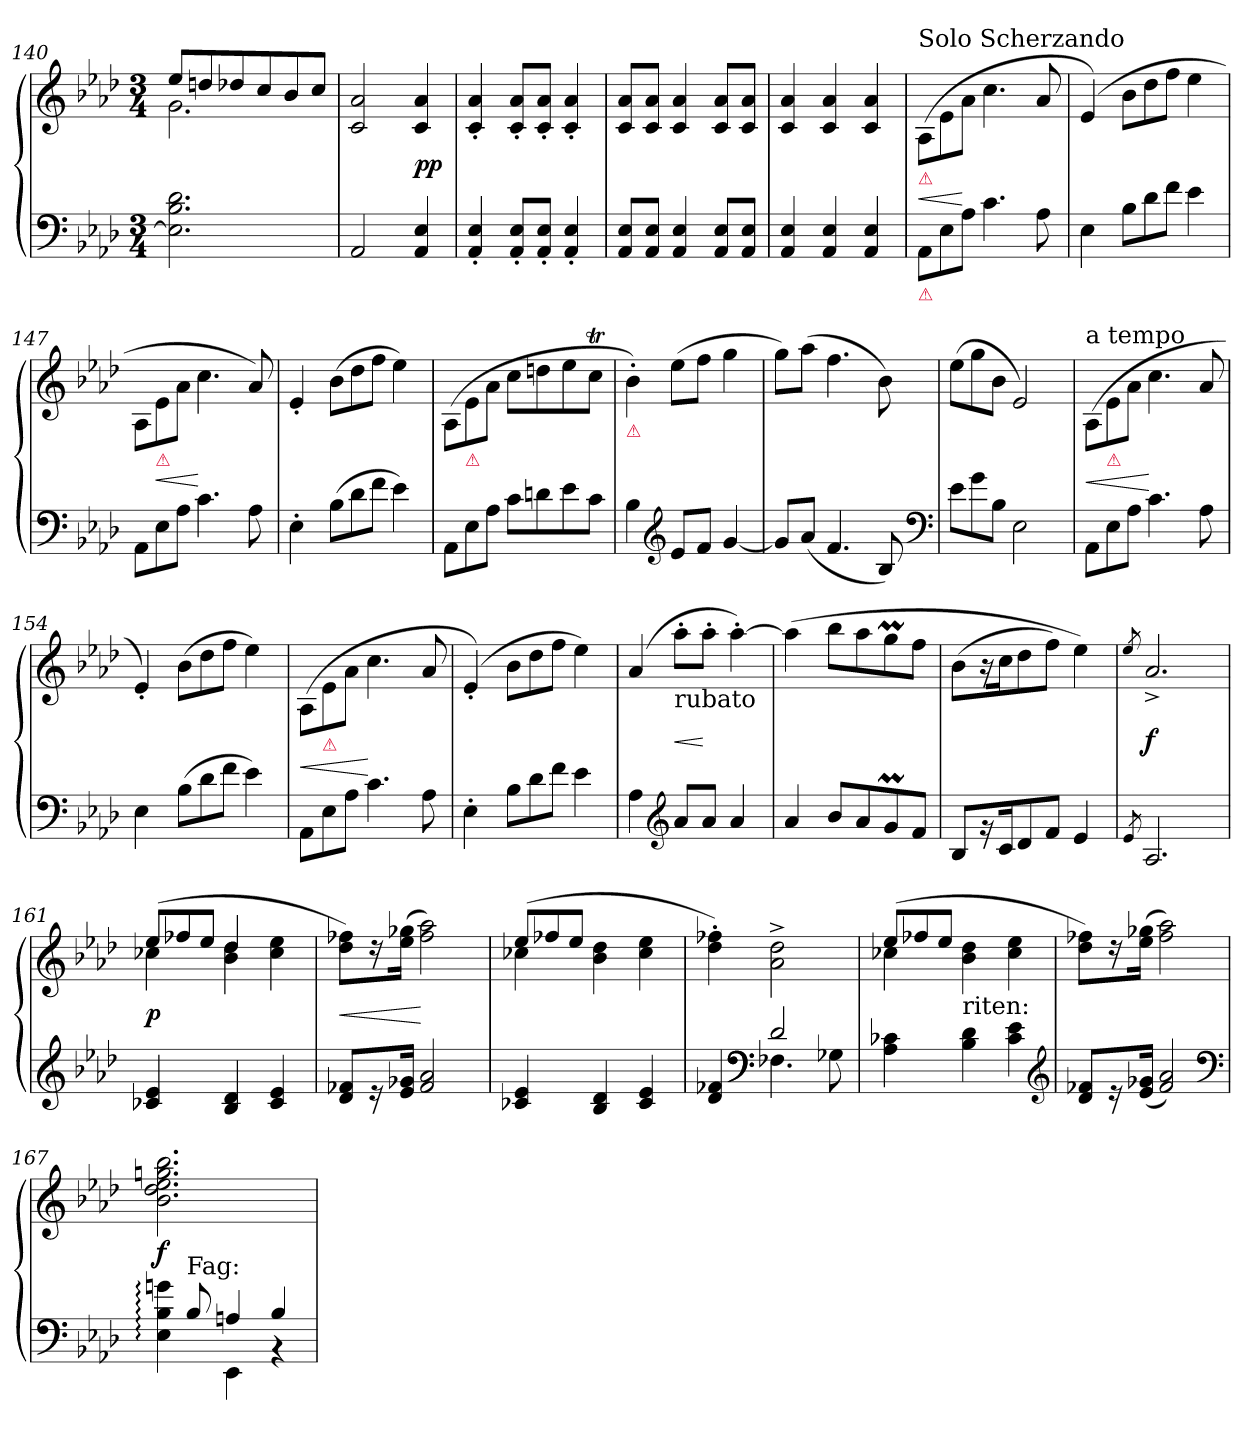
**kern	**kern	**dynam
*part1	*part1	*part1
*staff2	*staff1	*staff1/2
*clefF4	*clefG2	*
*k[b-e-a-d-]	*k[b-e-a-d-]	*
*f:	*f:	*
*M3/4	*M3/4	*
=140	=140	=140
*	*^	*
2.E-!] 2.B-! 2.d-!	8ee-!L	2.g!	.
.	8ddn!	.	.
.	8dd-X!	.	.
.	8cc!	.	.
.	8b-!	.	.
.	8cc!J	.	.
*	*v	*v	*
=141	=141	=141
2AA-!	2c! 2a-!	.
4AA-! 4E-!	4c! 4a-!	pp
=142	=142	=142
4AA-!'< 4E-!'<	4c!'< 4a-!'<	.
8AA-!'< 8E-!'<L	8c!'< 8a-!'<L	.
8AA-!'< 8E-!'<J	8c!'< 8a-!'<J	.
4AA-!'< 4E-!'<	4c!'< 4a-!'<	.
=143	=143	=143
8AA-! 8E-!L	8c! 8a-!L	.
8AA-! 8E-!J	8c! 8a-!J	.
4AA-! 4E-!	4c! 4a-!	.
8AA-! 8E-!L	8c! 8a-!L	.
8AA-! 8E-!J	8c! 8a-!J	.
=144	=144	=144
4AA-! 4E-!	4c! 4a-!	.
4AA-! 4E-!	4c! 4a-!	.
4AA-! 4E-!	4c! 4a-!	.
=145	=145	=145
*Xtuplet	*Xtuplet	*
!	!LO:TX:a:t=Solo Scherzando	!
!	!LO:TX:b:color=crimson:t=⚠	!
!LO:TX:b:color=crimson:t=⚠	!	!
12AA-\L	(>12A-/L	<
12E-	12e-\	.
12A-J	12a-\J	[
4.c	4.cc	.
8A-	8a-	.
=146	=146	=146
4E-	(>4e-)	.
12B-L	12b-L	.
12d-	12dd-	.
12fJ	12ffJ	.
4e-	4ee-	.
=147	=147	=147
12AA-L	12A-/L	.
!	!LO:TX:b:color=crimson:t=⚠	!
12E-	12e-\	<
12A-J	12a-\J	.
4.c	4.cc	[
8A-	8a-)	.
=148	=148	=148
4E-'>	4e-'<	.
(>12B-L	(>12b-L	.
12d-	12dd-	.
12fJ	12ffJ	.
4e-)	4ee-)	.
=149	=149	=149
12AA-L	(>12A-/L	.
!	!LO:TX:b:color=crimson:t=⚠	!
12E-	12e-\	.
12A-J	12a-\J	.
8cL	8ccL	.
8dn	8ddn	.
8e-	8ee-	.
8cJ	8ccTJ	.
=150	=150	=150
!	!LO:TX:b:color=crimson:t=⚠	!
4B-	4b-'>)	.
*clefG2	*	*
8e-L	(>8ee-L	.
8fJ	8ffJ	.
[4g	4gg	.
=151	=151	=151
8gL]	8ggL)	.
(<8a-J	(>8aa-J	.
4.f	4.ff	.
8B-)	8b-)	.
*clefF4	*	*
=152	=152	=152
12e-L	(>12ee-L	.
12g	12gg	.
12B-J	12b-J	.
2E-	2e-)	.
=153	=153	=153
!	!LO:TX:a:t=a tempo	!
12AA-L	(>12A-/L	<
!	!LO:TX:b:color=crimson:t=⚠	!
12E-	12e-\	.
12A-J	12a-\J	.
4.c	4.cc	[
8A-	8a-	.
=154	=154	=154
4E-	4e-'<)	.
(>12B-L	(12b-L	.
12d-	12dd-	.
12fJ	12ffJ	.
4e-)	4ee-)	.
=155	=155	=155
12AA-L	(>12A-/L	<
!	!LO:TX:b:color=crimson:t=⚠	!
12E-	12e-\	.
12A-J	12a-\J	.
4.c	4.cc	[
8A-	8a-	.
=156	=156	=156
4E-'>	(>4e-'<)	.
12B-L	12b-L	.
12d-	12dd-	.
12fJ	12ffJ	.
4e-	4ee-)	.
=157	=157	=157
4A-	(>4a-	.
*clefG2	*	*
!	!LO:TX:b:t=rubato	!
8a-L	8aa-'>L	<
8a-J	8aa-'>J	[
4a-	[4aa-'>)	.
=158	=158	=158
4a-	(>4aa-]	.
8b-L	8bb-L	.
8a-	8aa-	.
8gm	8ggm	.
8fJ	8ffJ	.
=159	=159	=159
8B-L	(>8b-L	.
16rg	16r	.
16cK	16ccK	.
8d-	8dd-	.
8fJ	8ffJ)	.
4e-	4ee-)	.
=160	=160	=160
8qe-/	8qee-/	.
2.A-	2.a-^<	f
=161	=161	=161
*	*^	*
4c-X 4e-	(>12ee-L	4cc-X	p
.	12ff-X	.	.
.	12ee-J	.	.
4B- 4d-	4dd-	4b- 4dd-	.
4c- 4e-	4ryy	4cc- 4ee-	.
*	*v	*v	*
=162	=162	=162
8d- 8f-XL	8dd- 8ff-XL)	<
16r	16r	.
16e- 16g-XJk	(>16ee- 16gg-XJk	.
2f- 2a-	2ff- 2aa-)	[
=163	=163	=163
*	*^	*
4c-X 4e-	(>12ee-L	4cc-X	.
.	12ff-X	.	.
.	12ee-J	.	.
4B- 4d-	4ryy	4b- 4dd-	.
4c- 4e-	4ryy	4cc- 4ee-	.
*	*v	*v	*
=164	=164	=164
*^	*	*
4ryy	4d-/ 4f-X/	4dd-'> 4ff-X'>)	.
*clefF4	*	*	*
2d-	4.F-X	2a-^> 2dd-^>	.
.	8G-X	.	.
*v	*v	*	*
=165	=165	=165
*	*^	*
4A- 4c-X	(>12ee-L	4cc-X	.
.	12ff-X	.	.
.	12ee-J	.	.
!	!LO:TX:b:t=riten&colon;	!	!
4B- 4d-	4ryy	4b- 4dd-	.
4c- 4e-	4ryy	4cc- 4ee-	.
*	*v	*v	*
*clefG2	*	*
=166	=166	=166
8d- 8f-XL	8dd- 8ff-XL)	.
16r	16r	.
(<16e- 16g-XJk	(>16ee- 16gg-XJk	.
2f- 2a-)	2ff- 2aa-)	.
*clefF4	*	*
=167	=167	=167
*^	*	*
8ryy	4E-: 4B-: 4gn:	2.b- 2.dd- 2.ee- 2.ggn 2.bb-	f
!LO:TX:a:t=Fag&colon;	!	!	!
8B-!	.	.	.
4An!	4EE-!	.	.
4B-!	4rBB	.	.
*v	*v	*	*
=	=	=
*-	*-	*-
